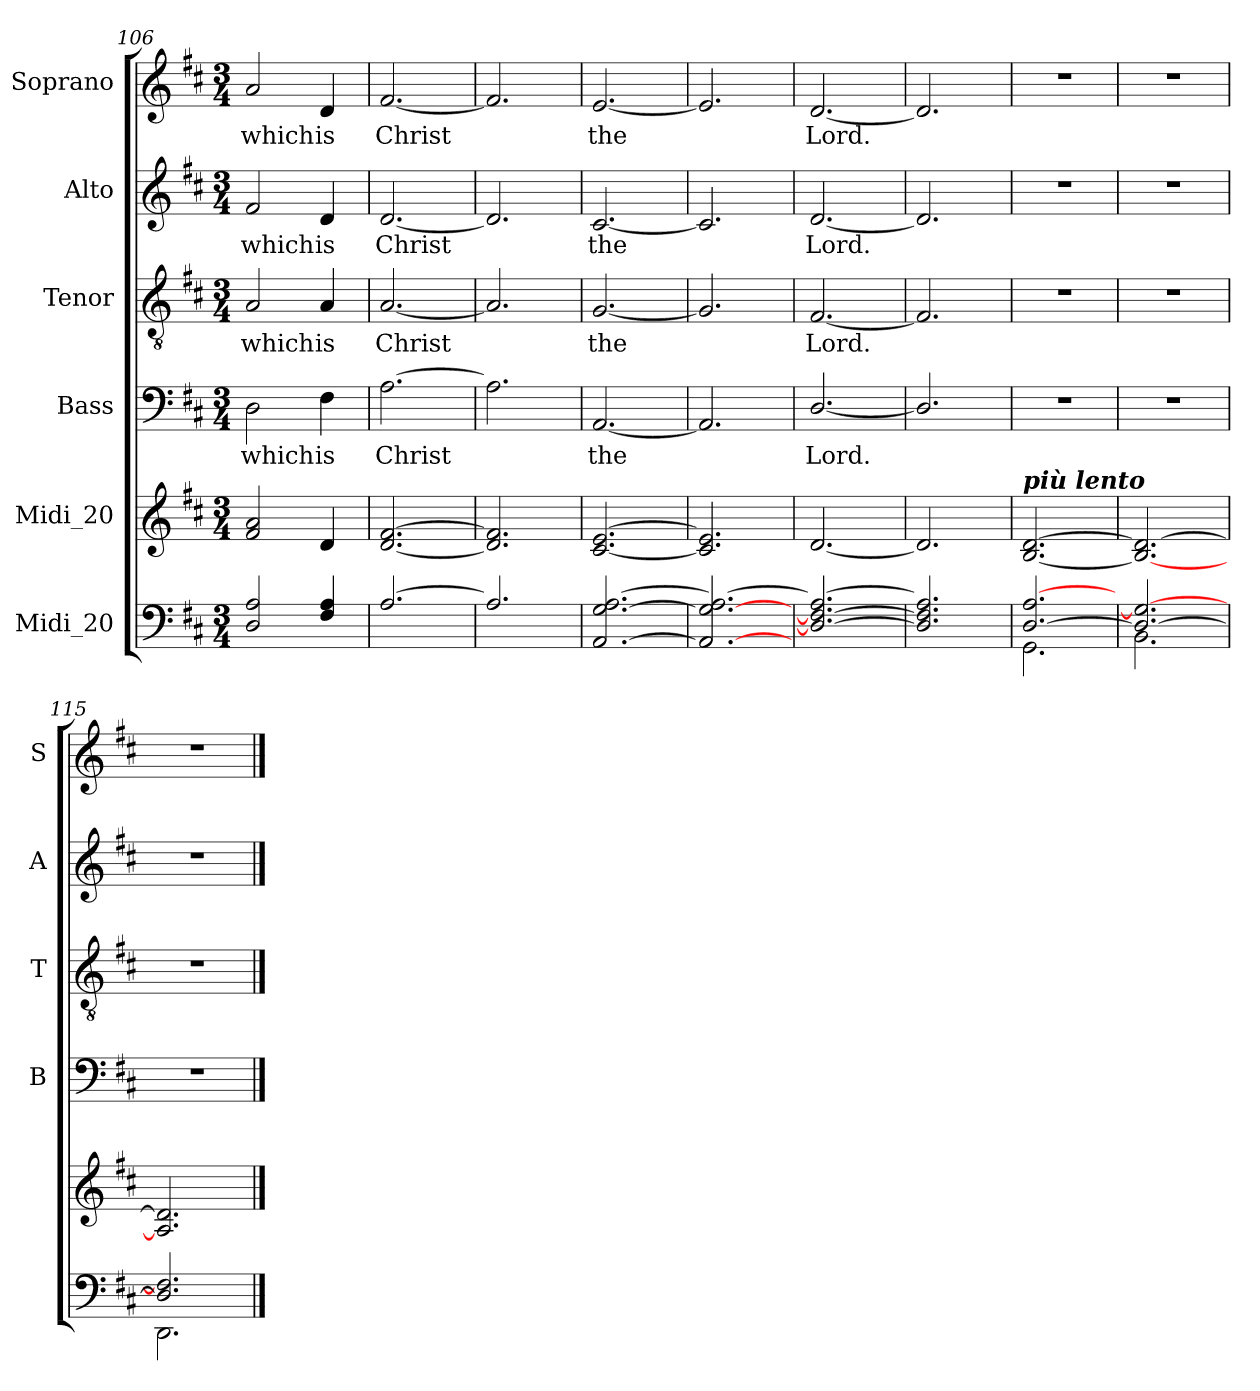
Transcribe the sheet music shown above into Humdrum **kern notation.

**kern	**kern	**kern	**text	**kern	**text	**kern	**text	**kern	**text
*part6	*part5	*part4	*part4	*part3	*part3	*part2	*part2	*part1	*part1
*staff6	*staff5	*staff4	*staff4	*staff3	*staff3	*staff2	*staff2	*staff1	*staff1
*I"Midi_20	*I"Midi_20	*I"Bass	*	*I"Tenor	*	*I"Alto	*	*I"Soprano	*
*	*	*I'B	*	*I'T	*	*I'A	*	*I'S	*
*clefF4	*clefG2	*clefF4	*	*clefGv2	*	*clefG2	*	*clefG2	*
*k[f#c#]	*k[f#c#]	*k[f#c#]	*	*k[f#c#]	*	*k[f#c#]	*	*k[f#c#]	*
*D:	*D:	*D:	*	*D:	*	*D:	*	*D:	*
*M3/4	*M3/4	*M3/4	*	*M3/4	*	*M3/4	*	*M3/4	*
=106	=106	=106	=106	=106	=106	=106	=106	=106	=106
*^	*	*	*	*	*	*	*	*	*
!	!	!	!	!LO:LY:b	!	!LO:LY:b	!	!LO:LY:b	!	!LO:LY:b
2D 2A	2.ryy	2f# 2a	2D	which	2A	which	2f#	which	2a	which
!	!	!	!	!LO:LY:b	!	!LO:LY:b	!	!LO:LY:b	!	!LO:LY:b
4F# 4A	.	4d	4F#	is	4A	is	4d	is	4d	is
=107	=107	=107	=107	=107	=107	=107	=107	=107	=107	=107
!	!	!	!	!LO:LY:b	!	!LO:LY:b	!	!LO:LY:b	!	!LO:LY:b
[2.A	2.ryy	[2.d [2.f#	[2.A	Christ	[2.A	Christ	[2.d	Christ	[2.f#	Christ
=108	=108	=108	=108	=108	=108	=108	=108	=108	=108	=108
2.A]	2.ryy	2.d] 2.f#]	2.A]	.	2.A]	.	2.d]	.	2.f#]	.
=109	=109	=109	=109	=109	=109	=109	=109	=109	=109	=109
!	!	!	!	!LO:LY:b	!	!LO:LY:b	!	!LO:LY:b	!	!LO:LY:b
[2.AA [2.G [2.A	2.ryy	[2.c# [2.e	[2.AA	the	[2.G	the	[2.c#	the	[2.e	the
=110	=110	=110	=110	=110	=110	=110	=110	=110	=110	=110
2.AA_ 2.G_ 2.A_	2.ryy	2.c#] 2.e]	2.AA]	.	2.G]	.	2.c#]	.	2.e]	.
=111	=111	=111	=111	=111	=111	=111	=111	=111	=111	=111
!	!	!	!	!LO:LY:b	!	!LO:LY:b	!	!LO:LY:b	!	!LO:LY:b
2.D_ 2.F#_ 2.A_	2.ryy	[2.d	[2.D/	Lord.	[2.F#	Lord.	[2.d	Lord.	[2.d	Lord.
=112	=112	=112	=112	=112	=112	=112	=112	=112	=112	=112
2.D] 2.F#] 2.A]	2.ryy	2.d]	2.D/]	.	2.F#]	.	2.d]	.	2.d]	.
=113	=113	=113	=113	=113	=113	=113	=113	=113	=113	=113
!	!	!LO:TX:a:Bi:t=più lento	!	!	!	!	!	!	!	!
!	!	!	!LO:N:vis=1	!	!LO:N:vis=1	!	!LO:N:vis=1	!	!LO:N:vis=1	!
[2.D/ [2.A/	2.GG\	[2.B [2.d	2.r	.	2.r	.	2.r	.	2.r	.
=114	=114	=114	=114	=114	=114	=114	=114	=114	=114	=114
!	!	!	!LO:N:vis=1	!	!LO:N:vis=1	!	!LO:N:vis=1	!	!LO:N:vis=1	!
2.D/_ 2.G/_	2.BB\	2.B_ 2.d_	2.r	.	2.r	.	2.r	.	2.r	.
=115	=115	=115	=115	=115	=115	=115	=115	=115	=115	=115
!	!	!	!LO:N:vis=1	!	!LO:N:vis=1	!	!LO:N:vis=1	!	!LO:N:vis=1	!
2.D/] 2.F#/]	2.DD\	2.A] 2.d]	2.r	.	2.r	.	2.r	.	2.r	.
*v	*v	*	*	*	*	*	*	*	*	*
==	==	==	==	==	==	==	==	==	==
*-	*-	*-	*-	*-	*-	*-	*-	*-	*-
